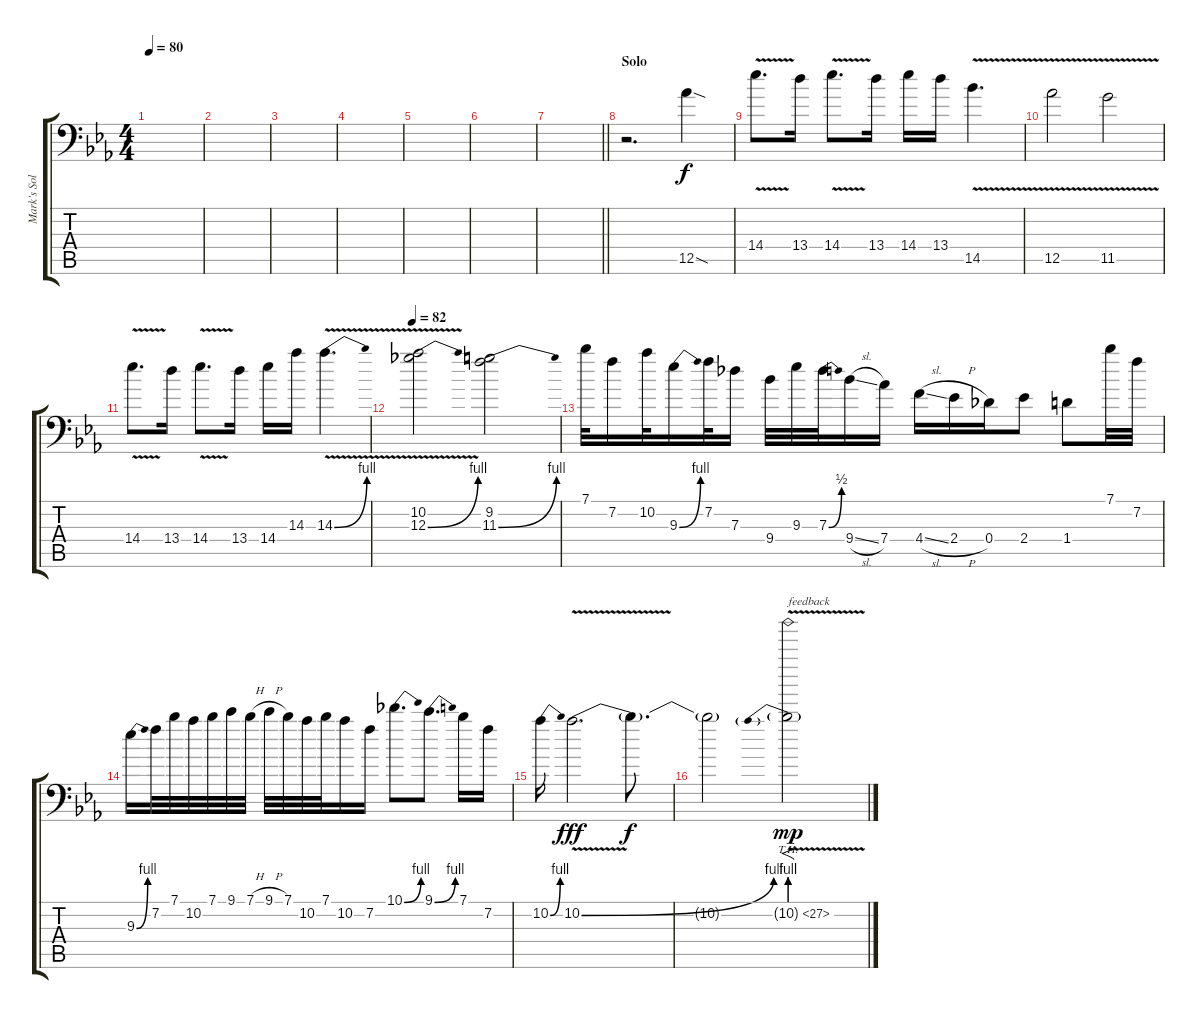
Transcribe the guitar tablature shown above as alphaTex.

\track ("Mark's Solo" "Mark's Sol") {instrument distortionguitar}
\staff {score tabs}
\tuning (Eb4 Bb3 Gb3 Db3 Ab2 Bb1) {hide}
\ts (4 4)
\tempo 80
\clef f4
\ks eb
|
|
|
|
|
|
\barLineRight lightlight
|
\section ("" "Solo")
r.2{d} 12.5{sod}.4 |
14.4{v}.8{d} 13.4.16 14.4{v}.8{d} 13.4.16 14.4.16 13.4.16 14.5{v}.4{d} |
12.5{v}.2 11.5{v}.2 |
14.4{v}.8{d} 13.4.16 14.4{v}.8{d} 13.4.16 14.4.16 14.3.16 14.3{be (bend 0 0 60 4) v}.4{d} |
\tempo 82
(10.2 12.3{be (bend 0 0 60 4) v}).2 (9.2 11.3{be (bend 0 0 60 4)}).2 |
7.1.32 7.2.16 10.2.32 9.3{be (bend 0 0 60 4)}.16 7.2.32 7.3.16 9.4.32 9.3.32 7.3{be (bend 0 0 60 2)}.32 9.4{sl}.16 7.4.16 4.4{sl}.16 2.4{h}.16 0.4.16 2.4.8 1.4.8 7.1.32 7.2.32 |
9.3{be (bend 0 0 60 4)}.16 7.2.32 7.1.32 10.2.32 7.1.32 9.1.32 7.1{h}.32 9.1{h}.32 7.1.32 10.2.32 7.1.32 10.2.16 7.2.16 10.1{be (bend 0 0 60 4)}.8{d} 9.1{be (bend 0 0 60 4)}.8{d} 7.1.16 7.2.16 |
10.2{be (bend 0 0 60 4)}.16 10.2{be (bend 0 0 60 4) v}.2{d dy fff} 10.2{t}.8{d dy f} |
10.2{t}.2 10.2{be (prebend 0 4 60 4) th 17 v g}.2{f txt "feedback" dy mp}
